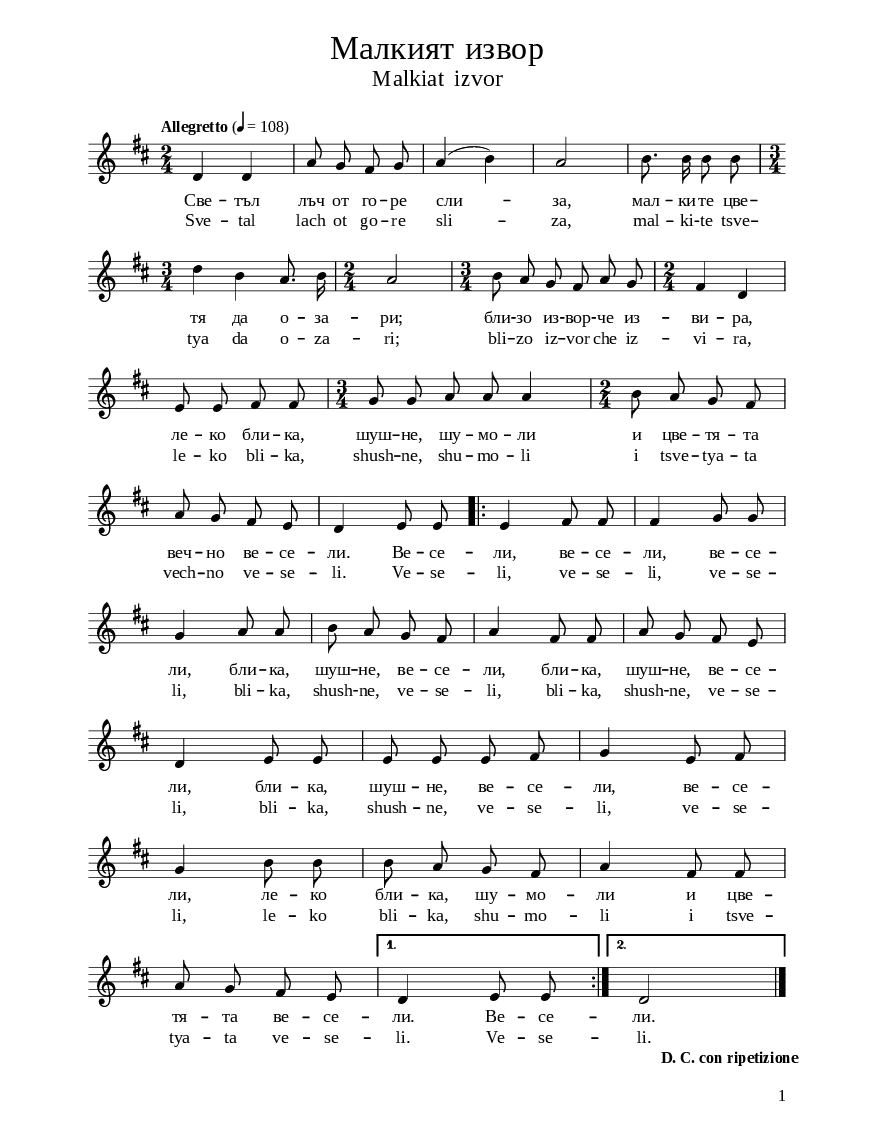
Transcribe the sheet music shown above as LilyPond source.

\version "2.22.0"

\paper {
  #(set-paper-size "a5")
}

\bookpart {
\paper {
  print-all-headers = ##t
  print-page-number = ##t
  print-first-page-number = ##t

  % put page numbers on the bottom
  oddHeaderMarkup = \markup ""
  evenHeaderMarkup = \markup ""
  oddFooterMarkup = \markup
    \fill-line {
      ""
      \on-the-fly #print-page-number-check-first \fromproperty #'page:page-number-string
    }
  evenFooterMarkup = \markup
    \fill-line {
      \on-the-fly #print-page-number-check-first \fromproperty #'page:page-number-string
      ""
    }

  left-margin = 1.5\cm
  right-margin = 1.5\cm
  top-margin = 1.6\cm
  bottom-margin = 1.2\cm
  ragged-bottom = ##t % do not spread the staves to fill the whole vertical space

  % change lyrics and titles font (affects notes also)
  fonts =
    #(make-pango-font-tree
     "Times New Roman"
     "DejaVu Sans"
     "DejaVu Sans Mono"
     (/ (* staff-height pt) 3.6))

  % change distance between staves
  system-system-spacing =
    #'((basic-distance . 12)
       (minimum-distance . 6)
       (padding . 1)
       (stretchability . 12))
}

\header {
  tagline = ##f
}

\score{
  \layout { 
    indent = 0.0\cm % remove first line indentation
    ragged-last = ##f % do not spread last line to fill the whole space
    \context {
      \Score
      \omit BarNumber %remove bar numbers
    } % context

    \context { % change staff size
      \Staff
      fontSize = #+0 % affects notes size only
      \override StaffSymbol #'staff-space = #(magstep -3)
      \override StaffSymbol #'thickness = #0.5
      \override BarLine #'hair-thickness = #1
      %\override StaffSymbol #'ledger-line-thickness = #'(0 . 0)
    }

    \context { % adjust space between staff and lyrics and between the two lyric lines
      \Lyrics
      \override VerticalAxisGroup.nonstaff-relatedstaff-spacing = #'((basic-distance . 4.5))
      \override VerticalAxisGroup.nonstaff-nonstaff-spacing = #'((minimum-distance . 2))
    }
  } % layout

   \new Voice \absolute  {
    \clef treble
    \key d \major
    \time 2/4 
    \tempo \markup { % make tempo note smaller
      \concat { "Allegretto " \normal-text { "(" }
          \teeny \general-align #Y #DOWN \note {4} #0.8
          \normal-text { " = 108)" }
      }
    }  

\autoBeamOff
 
 d'4 d'4 | a'8 g'8 fis'8 g'8| a'4 ( b' ) | a'2 |b'8. b'16 b'8 b'8 | \break
 
\time 3/4 d''4 b'4 a'8. b'16 | \time 2/4 a'2 | \time 3/4 b'8 a'8 g'8 fis'8 a'8 g'8 | \time 2/4 fis'4 d'4 | \break

e'8 e'8 fis' fis' | \time 3/4 g'8 g' a' a' a'4| \time 2/4 b'8 a' g' fis' \break

a'8 g' fis' e' | d'4 e'8 e' | \repeat volta 2 { e'4 fis'8 fis' | fis'4 g'8 g' |\break
                                                
g'4 a'8 a' | b' a' g' fis' | a'4 fis'8 fis' |  a'8 g' fis' e' | \break

d'4 e'8 e' | e' e' e' fis' | g'4 e'8 fis' | \break

g'4 b'8 b'8 | b'8 a'8 g'8 fis'8 | a'4 fis'8 fis' | \break

a'8 g' fis' e' | } \alternative { { d'4 e'8 e'8 } { d'2 } } \bar "|."

}
  
 \addlyrics {
    Све -- тъл лъч от го -- ре сли  --  за,
    мал -- ки -- те цве -- тя да о -- за -- ри;
    бли -- зо из -- вор -- че из -- ви -- ра,
    ле -- ко бли -- ка, шуш  -- не, шу -- мо -- ли
    и цве -- тя -- та веч -- но ве -- се -- ли.
    Ве -- се -- ли, ве -- се -- ли, ве -- се -- ли,
    бли -- ка, шуш -- не, ве -- се -- ли,
    бли -- ка, шуш -- не, ве -- се -- ли,
    бли -- ка, шуш -- не, ве -- се -- ли,
    ве -- се -- ли, ле -- ко бли  -- ка, шу --  мо -- ли
    и цве -- тя -- та ве -- се -- ли. Ве -- се -- ли.
  }

  \addlyrics {
    Sve -- tal lach ot go -- re sli  --  za,
    mal -- ki -- te tsve -- tya da o -- za -- ri;
    bli -- zo iz -- vor -- che iz -- vi -- ra,
    le -- ko bli -- ka, shush  -- ne, shu -- mo -- li
    i tsve -- tya -- ta vech -- no ve -- se -- li.
    Ve -- se -- li, ve -- se -- li, ve -- se -- li,
    bli -- ka, shush -- ne, ve -- se -- li,
    bli -- ka, shush -- ne, ve -- se -- li,
    bli -- ka, shush -- ne, ve -- se -- li,
    ve -- se -- li, le -- ko bli  -- ka, shu --  mo -- li
    i tsve -- tya -- ta ve -- se -- li. Ve -- se -- li.
  }
  
  \header {
    title = \markup \column \normal-text \fontsize #2.5 {
              \center-align
              \line {Малкият извор }
              \vspace #-0.6
              \center-align
              \line \fontsize #-3 {Malkiat izvor }
              \vspace #-0.8
              \center-align
              \line \fontsize #-3 { " " }
            }
  }
  
  
  
  \midi{}

} % score


\markup \halign #-9.3 \raise #2.8 \override #'(baseline-skip . 2) { 
  \column  { 
    \line \right-align { 
      \bold  { "D. C. con ripetizione" }
    }
  }
} 

\pageBreak

% include foreign translation(s) of the song
\version "2.22.0"

\markup \fill-line { \fontsize #6 "Heller Strahl" }
\markup \null
\markup \null
\markup \fontsize #+2.5 {
    \hspace #10
    \override #'(baseline-skip . 2)
    
        \column {
     \line { " " }      
      \line { " "Ein heller Strahl kommt von oben,  }

\line { " "um die kleinen Blumen zu erleuchten.   }

\line { " "Nah entspringt eine kleine Quelle.  }

\line { " "Sie sprudelt leicht, flüstert und plätschert,  }

\line { " "und erfreut auf ewig die Blumen.   }

\line { " "Sie erfreut, erfreut, erfreut, sprudelt, flüstert, erfreut,  }

\line { " "sie erfreut, sie sprudelt, erfreut, erfreut, }
        
       \line { " "  sprudelt leicht, plätschert und erfreut die Blumen.  }
      
       
    }
    
    
}
    


} % bookpart